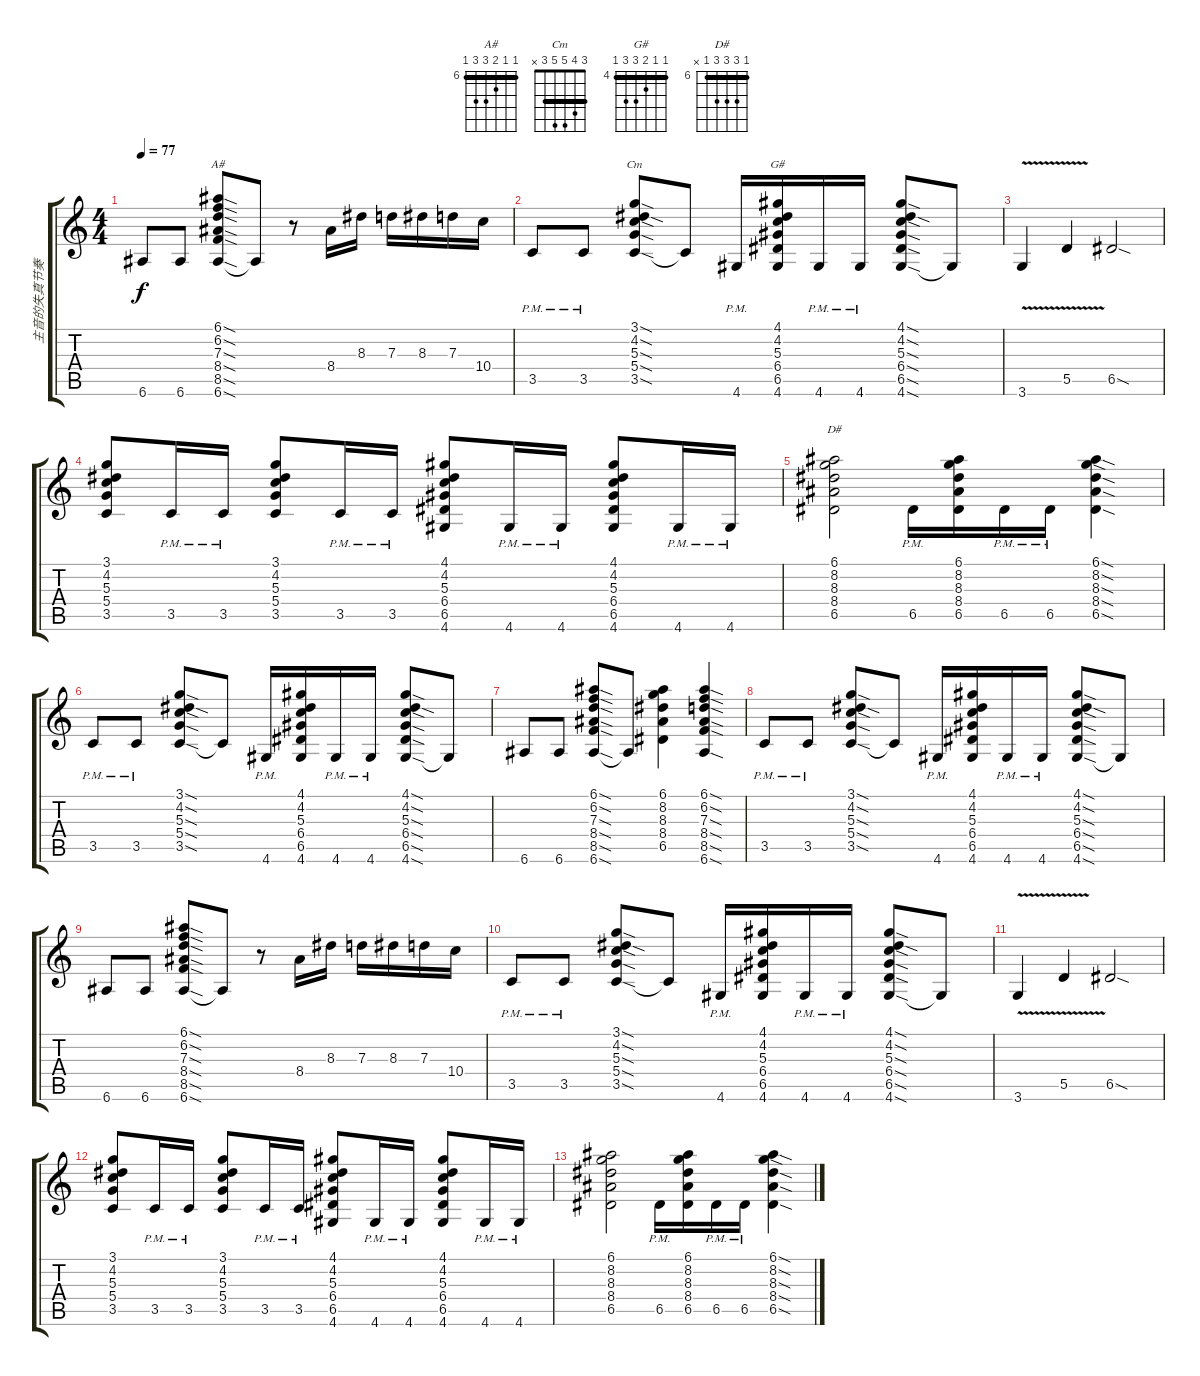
\track ("主音的失真节奏" "主音的失真节奏") {instrument overdrivenguitar}
\staff {score tabs}
\tuning (E4 B3 G3 D3 A2 E2) {hide}
\chord ("A#" 6 6 7 8 8 6) {firstfret 6 barre 6}
\chord ("Cm" 3 4 5 5 3 x) {barre 3}
\chord ("G#" 4 4 5 6 6 4) {firstfret 4 barre 4}
\chord ("D#" 6 8 8 8 6 x) {firstfret 6 barre 6}
\ts (4 4)
\tempo 77
\clef g2
\ks c
6.6.8{dy f} 6.6.8 (6.1{sod} 6.2{sod} 7.3{sod} 8.4{sod} 8.5{sod} 6.6{sod}).8{ch "A#"} 6.6{t}.8 r.8 8.4.16 8.3.16 7.3.16 8.3.16 7.3.16 10.4.16 |
3.5{pm}.8 3.5{pm}.8 (3.1{sod} 4.2{sod} 5.3{sod} 5.4{sod} 3.5{sod}).8{ch "Cm"} 3.5{t}.8 4.6{pm}.16 (4.1 4.2 5.3 6.4 6.5 4.6).16{ch "G#"} 4.6{pm}.16 4.6{pm}.16 (4.1{sod} 4.2{sod} 5.3{sod} 6.4{sod} 6.5{sod} 4.6{sod}).8 4.6{t}.8 |
3.6{v}.4 5.5{v}.4 6.5{sod}.2 |
(3.1 4.2 5.3 5.4 3.5).8 3.5{pm}.16 3.5{pm}.16 (3.1 4.2 5.3 5.4 3.5).8 3.5{pm}.16 3.5{pm}.16 (4.1 4.2 5.3 6.4 6.5 4.6).8 4.6{pm}.16 4.6{pm}.16 (4.1 4.2 5.3 6.4 6.5 4.6).8 4.6{pm}.16 4.6{pm}.16 |
(6.1 8.2 8.3 8.4 6.5).2{ch "D#"} 6.5{pm}.16 (6.1 8.2 8.3 8.4 6.5).16 6.5{pm}.16 6.5{pm}.16 (6.1{sod} 8.2{sod} 8.3{sod} 8.4{sod} 6.5{sod}).4 |
3.5{pm}.8 3.5{pm}.8 (3.1{sod} 4.2{sod} 5.3{sod} 5.4{sod} 3.5{sod}).8 3.5{t}.8 4.6{pm}.16 (4.1 4.2 5.3 6.4 6.5 4.6).16 4.6{pm}.16 4.6{pm}.16 (4.1{sod} 4.2{sod} 5.3{sod} 6.4{sod} 6.5{sod} 4.6{sod}).8 4.6{t}.8 |
6.6.8 6.6.8 (6.1{sod} 6.2{sod} 7.3{sod} 8.4{sod} 8.5{sod} 6.6{sod}).8 6.6{t}.8 (6.1 8.2 8.3 8.4 6.5).4 (6.1{sod} 6.2{sod} 7.3{sod} 8.4{sod} 8.5{sod} 6.6{sod}).4 |
3.5{pm}.8 3.5{pm}.8 (3.1{sod} 4.2{sod} 5.3{sod} 5.4{sod} 3.5{sod}).8 3.5{t}.8 4.6{pm}.16 (4.1 4.2 5.3 6.4 6.5 4.6).16 4.6{pm}.16 4.6{pm}.16 (4.1{sod} 4.2{sod} 5.3{sod} 6.4{sod} 6.5{sod} 4.6{sod}).8 4.6{t}.8 |
6.6.8 6.6.8 (6.1{sod} 6.2{sod} 7.3{sod} 8.4{sod} 8.5{sod} 6.6{sod}).8 6.6{t}.8 r.8 8.4.16 8.3.16 7.3.16 8.3.16 7.3.16 10.4.16 |
3.5{pm}.8 3.5{pm}.8 (3.1{sod} 4.2{sod} 5.3{sod} 5.4{sod} 3.5{sod}).8 3.5{t}.8 4.6{pm}.16 (4.1 4.2 5.3 6.4 6.5 4.6).16 4.6{pm}.16 4.6{pm}.16 (4.1{sod} 4.2{sod} 5.3{sod} 6.4{sod} 6.5{sod} 4.6{sod}).8 4.6{t}.8 |
3.6{v}.4 5.5{v}.4 6.5{sod}.2 |
(3.1 4.2 5.3 5.4 3.5).8 3.5{pm}.16 3.5{pm}.16 (3.1 4.2 5.3 5.4 3.5).8 3.5{pm}.16 3.5{pm}.16 (4.1 4.2 5.3 6.4 6.5 4.6).8 4.6{pm}.16 4.6{pm}.16 (4.1 4.2 5.3 6.4 6.5 4.6).8 4.6{pm}.16 4.6{pm}.16 |
(6.1 8.2 8.3 8.4 6.5).2 6.5{pm}.16 (6.1 8.2 8.3 8.4 6.5).16 6.5{pm}.16 6.5{pm}.16 (6.1{sod} 8.2{sod} 8.3{sod} 8.4{sod} 6.5{sod}).4
